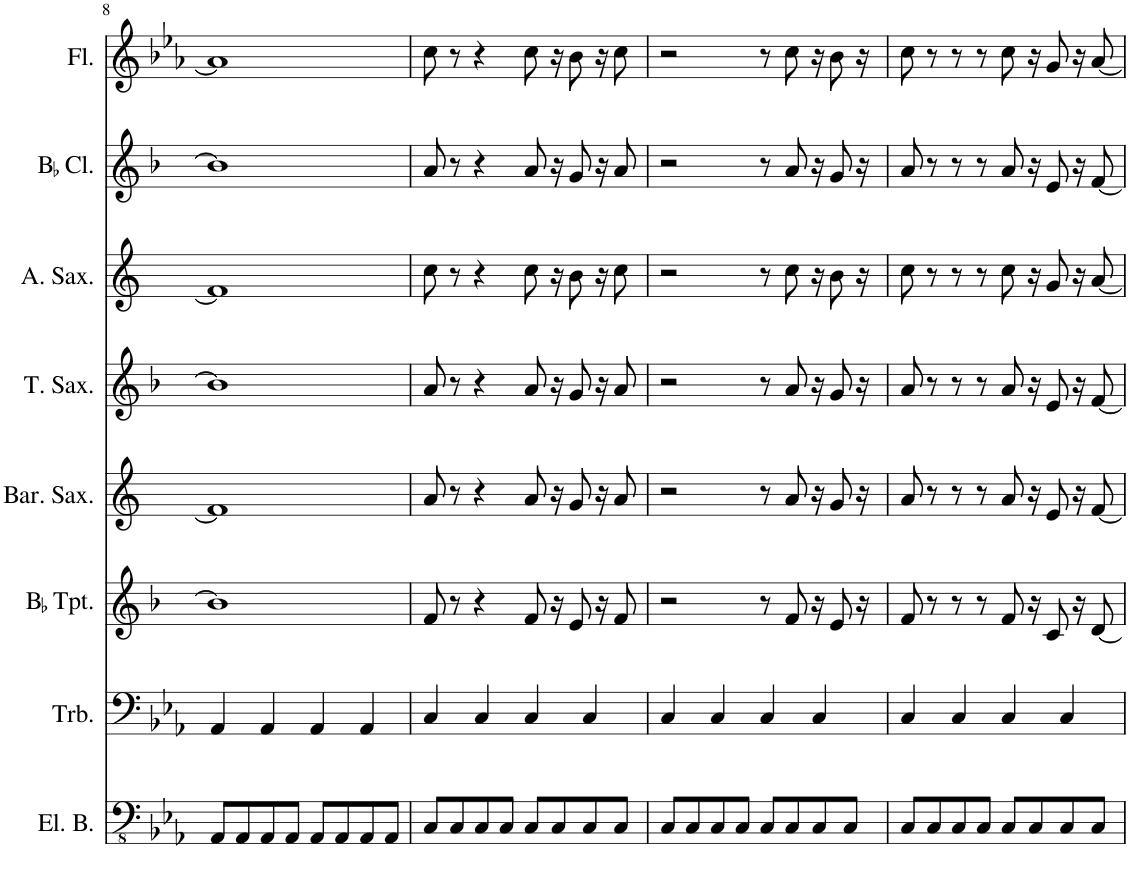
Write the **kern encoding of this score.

**kern	**kern	**kern	**kern	**kern	**kern	**kern	**kern
*part8	*part7	*part6	*part5	*part4	*part3	*part2	*part1
*staff8	*staff7	*staff6	*staff5	*staff4	*staff3	*staff2	*staff1
*I"Electric Bass	*I"Trombone	*I"BaccidentalFlat Trumpet	*I"Baritone Saxophone	*I"Tenor Saxophone	*I"Alto Saxophone	*I"BaccidentalFlat Clarinet	*I"Flute
*I'El. B.	*I'Trb.	*I'BaccidentalFlat Tpt.	*I'Bar. Sax.	*I'T. Sax.	*I'A. Sax.	*I'BaccidentalFlat Cl.	*I'Fl.
!!LO:PB:g=z
*clefFv4	*clefF4	*clefG2	*clefG2	*clefG2	*clefG2	*clefG2	*clefG2
*	*	*Trd1c2	*Trd12c21	*Trd8c14	*Trd5c9	*Trd1c2	*
*k[b-e-a-]	*k[b-e-a-]	*k[b-]	*k[]	*k[b-]	*k[]	*k[b-]	*k[b-e-a-]
*M4/4	*M4/4	*M4/4	*M4/4	*M4/4	*M4/4	*M4/4	*M4/4
=8	=8	=8	=8	=8	=8	=8	=8
8AAA-/L	4AA-/	1b-]	1f]	1b-]	1f]	1b-]	1a-]
8AAA-/	.	.	.	.	.	.	.
8AAA-/	4AA-/	.	.	.	.	.	.
8AAA-/J	.	.	.	.	.	.	.
8AAA-/L	4AA-/	.	.	.	.	.	.
8AAA-/	.	.	.	.	.	.	.
8AAA-/	4AA-/	.	.	.	.	.	.
8AAA-/J	.	.	.	.	.	.	.
=9	=9	=9	=9	=9	=9	=9	=9
8CC/L	4C/	8f/	8a/	8a/	8cc\	8a/	8cc\
8CC/	.	8r	8r	8r	8r	8r	8r
8CC/	4C/	4r	4r	4r	4r	4r	4r
8CC/J	.	.	.	.	.	.	.
8CC/L	4C/	8f/	8a/	8a/	8cc\	8a/	8cc\
8CC/	.	16r	16r	16r	16r	16r	16r
.	.	8e/	8g/	8g/	8b\	8g/	8b-\
8CC/	4C/	.	.	.	.	.	.
.	.	16r	16r	16r	16r	16r	16r
8CC/J	.	8f/	8a/	8a/	8cc\	8a/	8cc\
=10	=10	=10	=10	=10	=10	=10	=10
8CC/L	4C/	2r	2r	2r	2r	2r	2r
8CC/	.	.	.	.	.	.	.
8CC/	4C/	.	.	.	.	.	.
8CC/J	.	.	.	.	.	.	.
8CC/L	4C/	8r	8r	8r	8r	8r	8r
8CC/	.	8f/	8a/	8a/	8cc\	8a/	8cc\
8CC/	4C/	16r	16r	16r	16r	16r	16r
.	.	8e/	8g/	8g/	8b\	8g/	8b-\
8CC/J	.	.	.	.	.	.	.
.	.	16r	16r	16r	16r	16r	16r
=11	=11	=11	=11	=11	=11	=11	=11
8CC/L	4C/	8f/	8a/	8a/	8cc\	8a/	8cc\
8CC/	.	8r	8r	8r	8r	8r	8r
8CC/	4C/	8r	8r	8r	8r	8r	8r
8CC/J	.	8r	8r	8r	8r	8r	8r
8CC/L	4C/	8f/	8a/	8a/	8cc\	8a/	8cc\
8CC/	.	16r	16r	16r	16r	16r	16r
.	.	8c/	8e/	8e/	8g/	8e/	8g/
8CC/	4C/	.	.	.	.	.	.
.	.	16r	16r	16r	16r	16r	16r
8CC/J	.	[8d/	[8f/	[8f/	[8a/	[8f/	[8a-/
=	=	=	=	=	=	=	=
*-	*-	*-	*-	*-	*-	*-	*-
